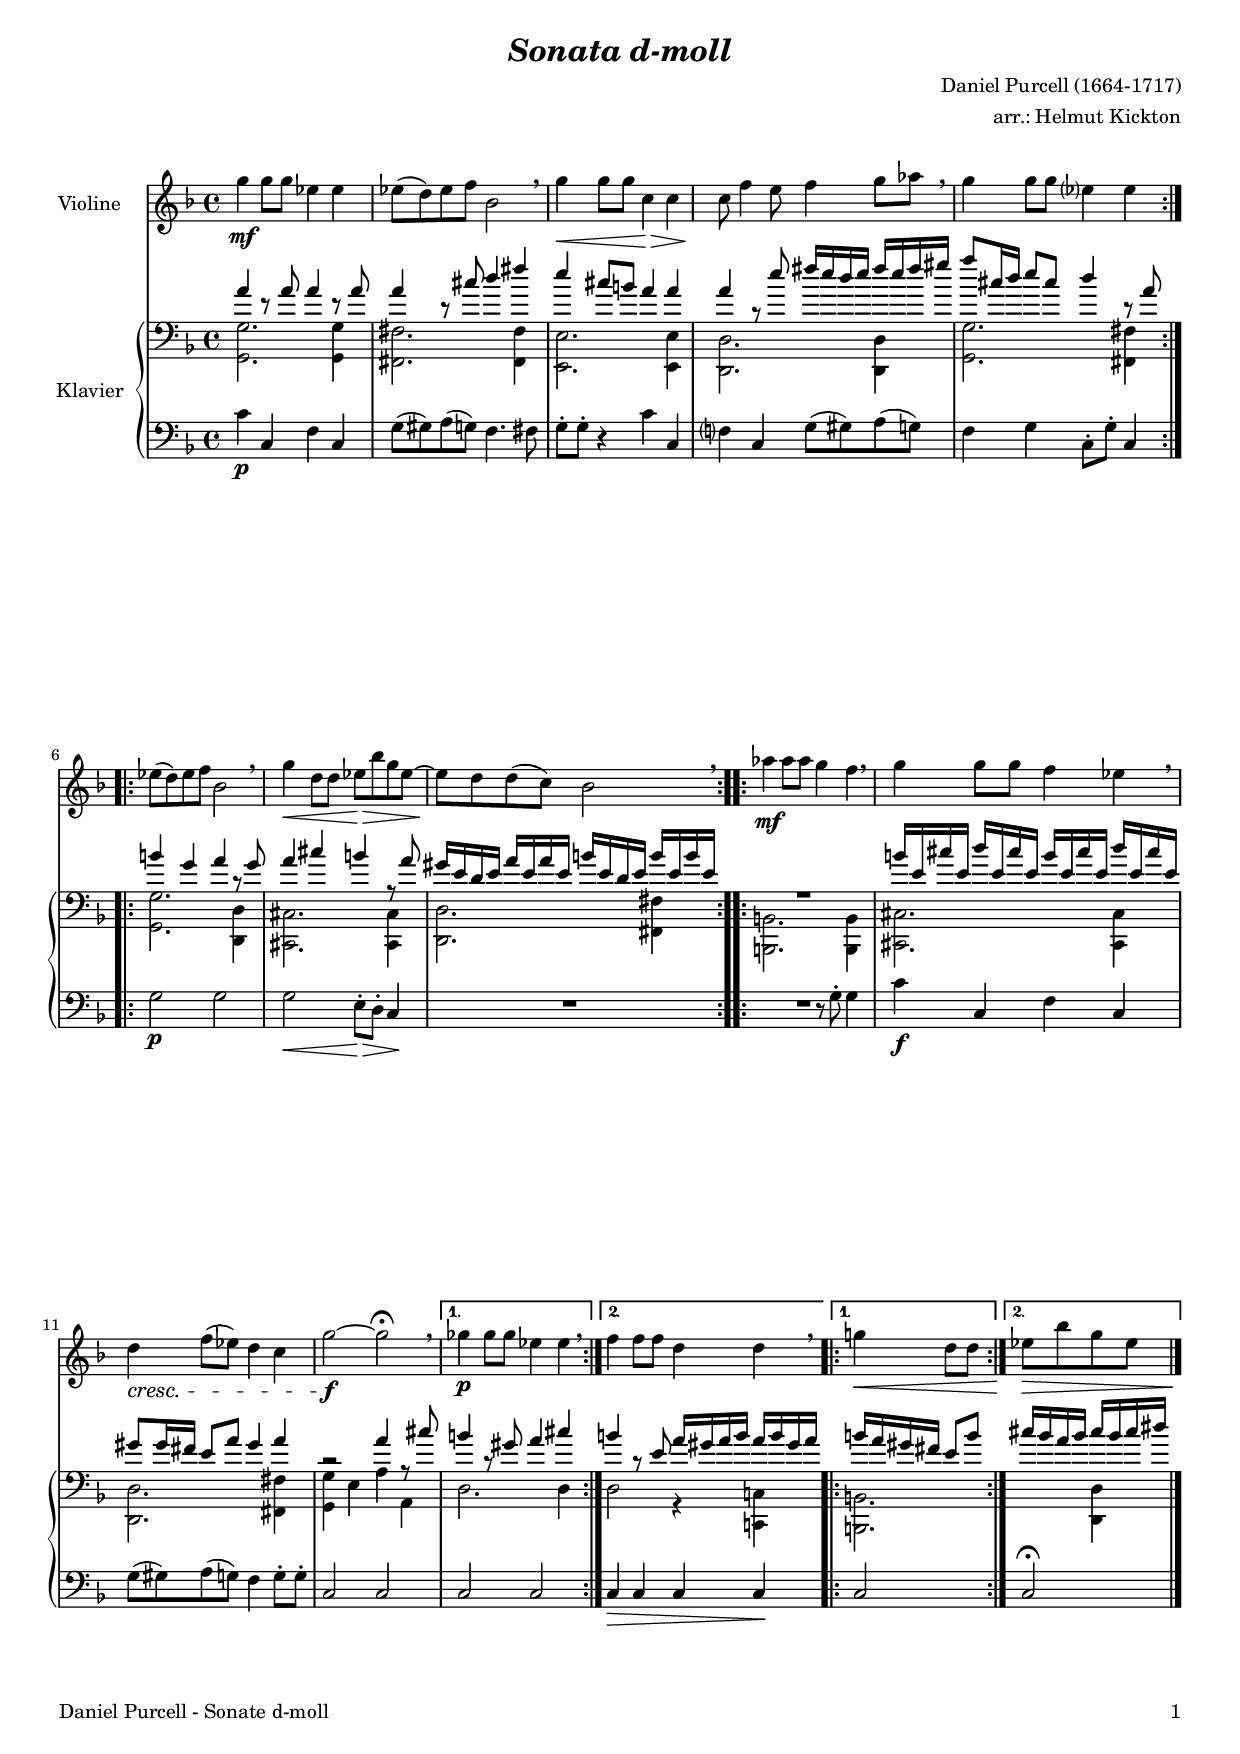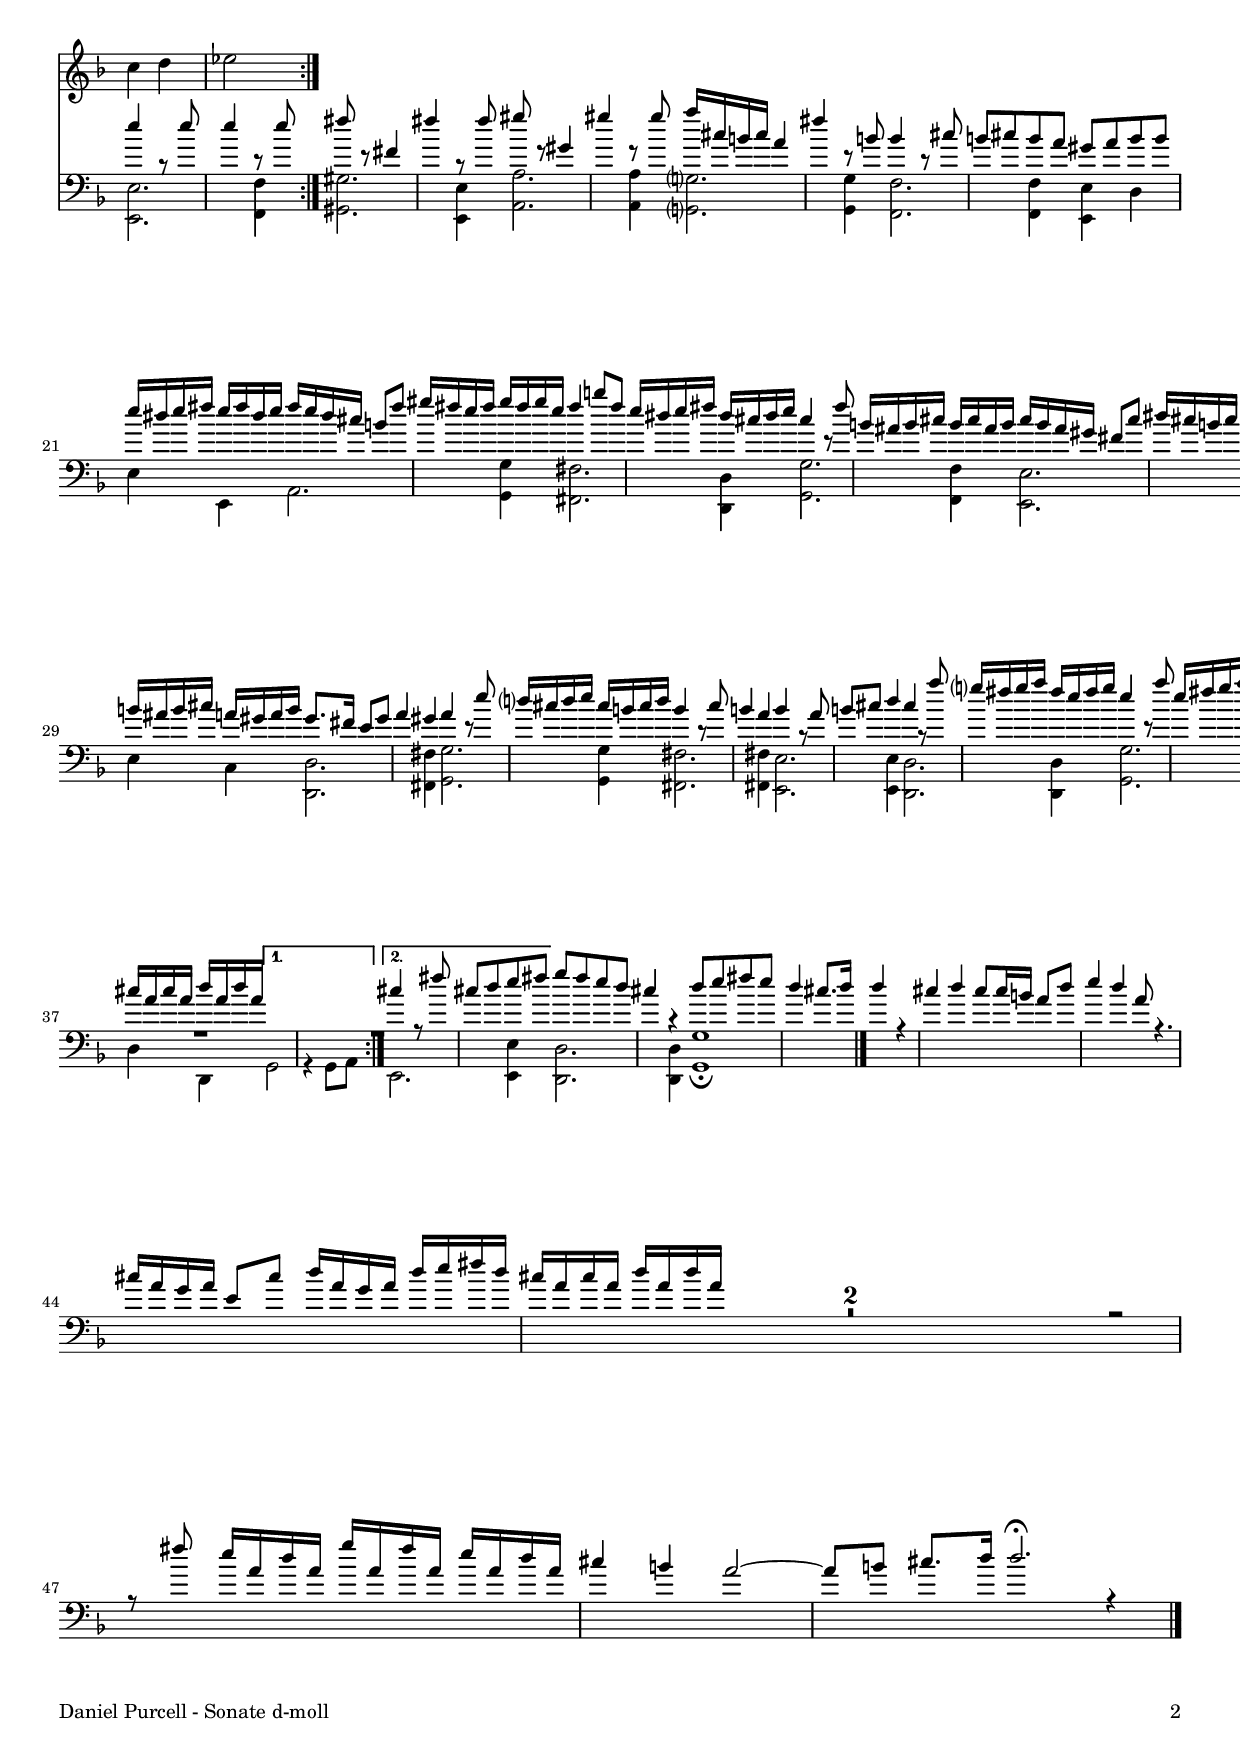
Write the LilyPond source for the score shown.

\version "2.20.2"
\include "deutsch.ly"

#(set-global-staff-size 17.1)

\header {
  title     = \markup \bold \italic "Sonata d-moll"
  composer  = "Daniel Purcell (1664-1717)"
  arranger  = "arr.: Helmut Kickton"
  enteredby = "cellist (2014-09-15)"
}

voiceconsts = {
  \key d \minor
  %\numericTimeSignature
  \compressEmptyMeasures
  \set tupletSpannerDuration = #(ly:make-moment 1 4)
}

mihi = "string ensemble 1"
%mikl = "drawbar organ"
mikl = "accordion"

introa = {        \tempo "1. Adagio "  4=50  \time 4/4  }
introb = { \break \tempo "2. Largo "   4=70  \time 3/4  }
introc = { \break \tempo "3. Allegro " 4=100 \time 4/4  }
introd = { \break \tempo "4. Giga "   4.=80  \time 12/8 }

\include "v1.ily"
\include "v2.ily"
\include "v3.ily"
\include "v4.ily"

music = <<
      \new Staff {
        \set Staff.midiInstrument = \mihi
        \set Staff.instrumentName = \markup \center-column { "Violine" }
        \transpose d d { \va }
      }

      \new PianoStaff <<
        \set PianoStaff.midiInstrument = \mikl
        \set PianoStaff.instrumentName = \markup \center-column { "Klavier" }
        <<
          \new Staff {
            \transpose d d { << \vb \\ \vc >> }
          }
%          \new Dynamics \vdy

          \new Staff {
            \transpose d d { \vd }
          }
        >>
     >>
>>

\book {
   \paper {
    print-page-number = ##t
    print-first-page-number = ##t
    ragged-last-bottom = ##f
    oddHeaderMarkup = \markup \null
    evenHeaderMarkup = \markup \null
    oddFooterMarkup = \markup {
      \fill-line {
        \on-the-fly #print-page-number-check-first
        "Daniel Purcell - Sonate d-moll" \fromproperty #'page:page-number-string
      }
    }
    evenFooterMarkup = \oddFooterMarkup
  } \score {
    \music
    \layout {}
  }

  \score {
    \unfoldRepeats \music

    \midi {
      \context {
        \Score
      }
    }
  }
}